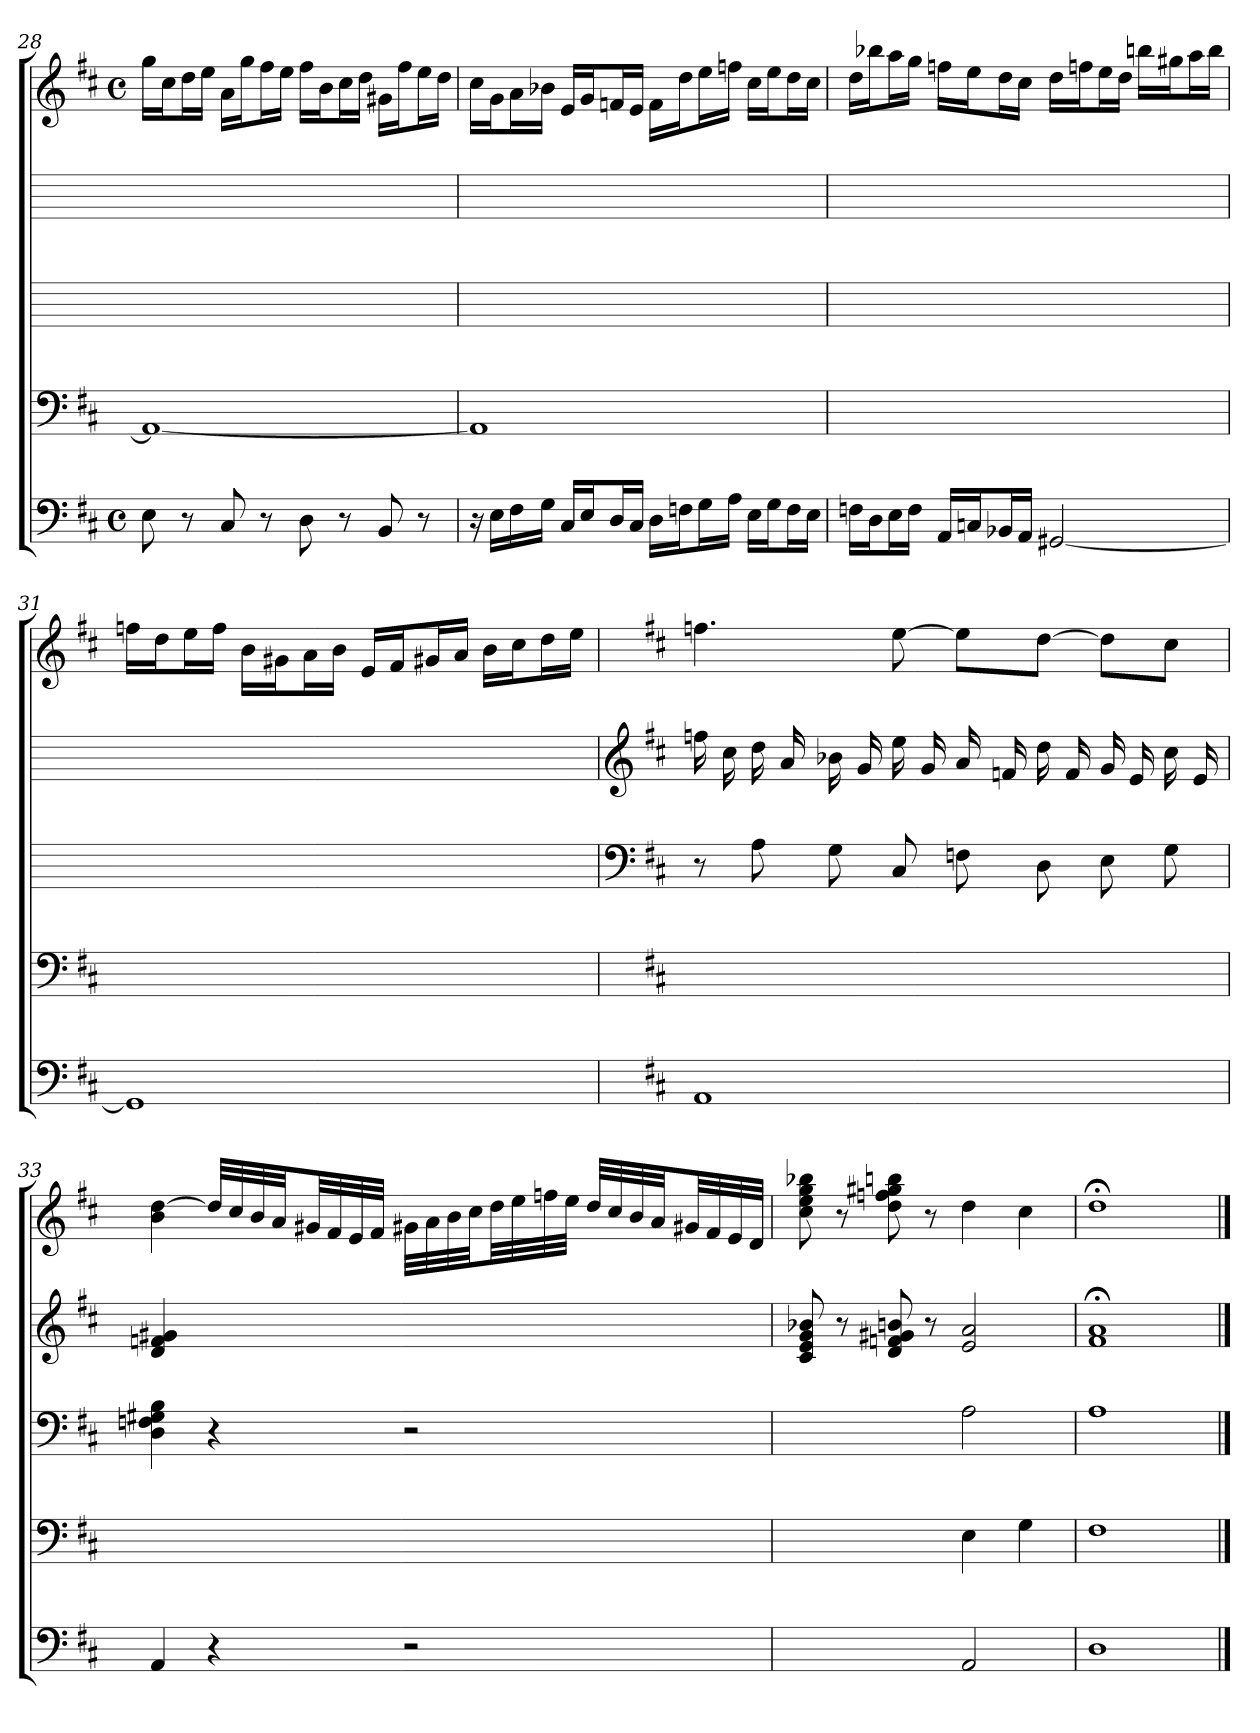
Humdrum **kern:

**kern	**kern	**kern	**kern	**kern
*part5	*part4	*part3	*part2	*part1
*staff5	*staff4	*staff3	*staff2	*staff1
*clefF4	*clefF4	*	*	*clefG2
*k[f#c#]	*k[f#c#]	*	*	*k[f#c#]
*D:	*	*	*	*D:
*M4/4	*	*	*	*M4/4
*met(c)	*	*	*	*met(c)
=28	=28	=28	=28	=28
8E	1AA_	1ryy	1ryy	16gg\LL
.	.	.	.	16cc#\J
8r	.	.	.	16dd\L
.	.	.	.	16ee\JJ
8C#	.	.	.	16a\LL
.	.	.	.	16gg\J
8r	.	.	.	16ff#\L
.	.	.	.	16ee\JJ
8D	.	.	.	16ff#\LL
.	.	.	.	16b\J
8r	.	.	.	16cc#\L
.	.	.	.	16dd\JJ
8BB	.	.	.	16g#X\LL
.	.	.	.	16ff#\J
8r	.	.	.	16ee\L
.	.	.	.	16dd\JJ
=29	=29	=29	=29	=29
*	*	*	*	*MM112
16r	1AA]	1ryy	1ryy	16cc#\LL
16E\LL	.	.	.	16g\J
16F#\	.	.	.	16a\L
16G\JJ	.	.	.	16b-X\JJ
16C#/LL	.	.	.	16e/LL
16E/J	.	.	.	16g/J
16D/L	.	.	.	16fn/L
16C#/JJ	.	.	.	16e/JJ
16D\LL	.	.	.	16f\LL
16Fn\J	.	.	.	16dd\J
16G\L	.	.	.	16ee\L
16A\JJ	.	.	.	16ffn\JJ
16E\LL	.	.	.	16cc#\LL
16G\J	.	.	.	16ee\J
16F\L	.	.	.	16dd\L
16E\JJ	.	.	.	16cc#\JJ
=30	=30	=30	=30	=30
16Fn\LL	1ryy	1ryy	1ryy	16dd\LL
16D\J	.	.	.	16bb-X\J
16E\L	.	.	.	16aa\L
16F\JJ	.	.	.	16gg\JJ
16AA/LL	.	.	.	16ffn\LL
16Cn/J	.	.	.	16ee\J
16BB-X/L	.	.	.	16dd\L
16AA/JJ	.	.	.	16cc#\JJ
[2GG#X	.	.	.	16dd\LL
.	.	.	.	16ffn\J
.	.	.	.	16ee\L
.	.	.	.	16dd\JJ
.	.	.	.	16bbn\LL
.	.	.	.	16gg#X\J
.	.	.	.	16aa\L
.	.	.	.	16bb\JJ
=31	=31	=31	=31	=31
1GG#]	1ryy	1ryy	1ryy	16ffn\LL
.	.	.	.	16dd\J
.	.	.	.	16ee\L
.	.	.	.	16ff\JJ
.	.	.	.	16b\LL
.	.	.	.	16g#X\J
.	.	.	.	16a\L
.	.	.	.	16b\JJ
.	.	.	.	16e/LL
.	.	.	.	16f#/J
.	.	.	.	16g#X/L
.	.	.	.	16a/JJ
.	.	.	.	16b\LL
.	.	.	.	16cc#\J
.	.	.	.	16dd\L
.	.	.	.	16ee\JJ
=32	=32	=32	=32	=32
*	*	*clefF4	*clefG2	*
*	*	*k[f#c#]	*k[f#c#]	*
*	*	*	*	*MM108
1AA	1ryy	8r	16ffn	4.ffn
.	.	.	16cc#	.
.	.	8A	16dd	.
.	.	.	16a	.
.	.	8G	16b-X	.
.	.	.	16g	.
.	.	8C#	16ee	[8ee
.	.	.	16g	.
.	.	8Fn	16a	8ee\L]
.	.	.	16fn	.
.	.	8D	16dd	[8dd\J
.	.	.	16f	.
.	.	8E	16g	8dd\L]
.	.	.	16e	.
.	.	8G	16cc#	8cc#\J
.	.	.	16e	.
=33	=33	=33	=33	=33
*	*	*	*	*MM104
4AA	1ryy	4D 4Fn 4G#X 4B	4d 4fn 4g#X	4b [4dd
4r	.	4r	4ryy	32dd/LLL]
.	.	.	.	32cc#/
.	.	.	.	32b/
.	.	.	.	32a/JJ
.	.	.	.	32g#X/LL
.	.	.	.	32f#/
.	.	.	.	32e/
.	.	.	.	32f#/JJJ
2r	.	2r	2ryy	32g#X\LLL
.	.	.	.	32a\
.	.	.	.	32b\
.	.	.	.	32cc#\JJ
.	.	.	.	32dd\LL
.	.	.	.	32ee\
.	.	.	.	32ffn\
.	.	.	.	32ee\JJJ
.	.	.	.	32dd/LLL
.	.	.	.	32cc#/
.	.	.	.	32b/
.	.	.	.	32a/JJ
.	.	.	.	32g#X/LL
.	.	.	.	32f#/
.	.	.	.	32e/
.	.	.	.	32d/JJJ
=34	=34	=34	=34	=34
*	*	*	*	*MM80
2ryy	2ryy	2ryy	8c# 8e 8g 8b-X	8cc# 8ee 8gg 8bb-X
.	.	.	8r	8r
.	.	.	8d 8fn 8g#X 8bn	8dd 8ffn 8gg#X 8bbn
.	.	.	8r	8r
2AA	4E	2A	2e 2a	4dd
.	4G	.	.	4cc#
=35	=35	=35	=35	=35
1D	1F#	1A	1f#;< 1a;<	1dd;<
==	==	==	==	==
*-	*-	*-	*-	*-
